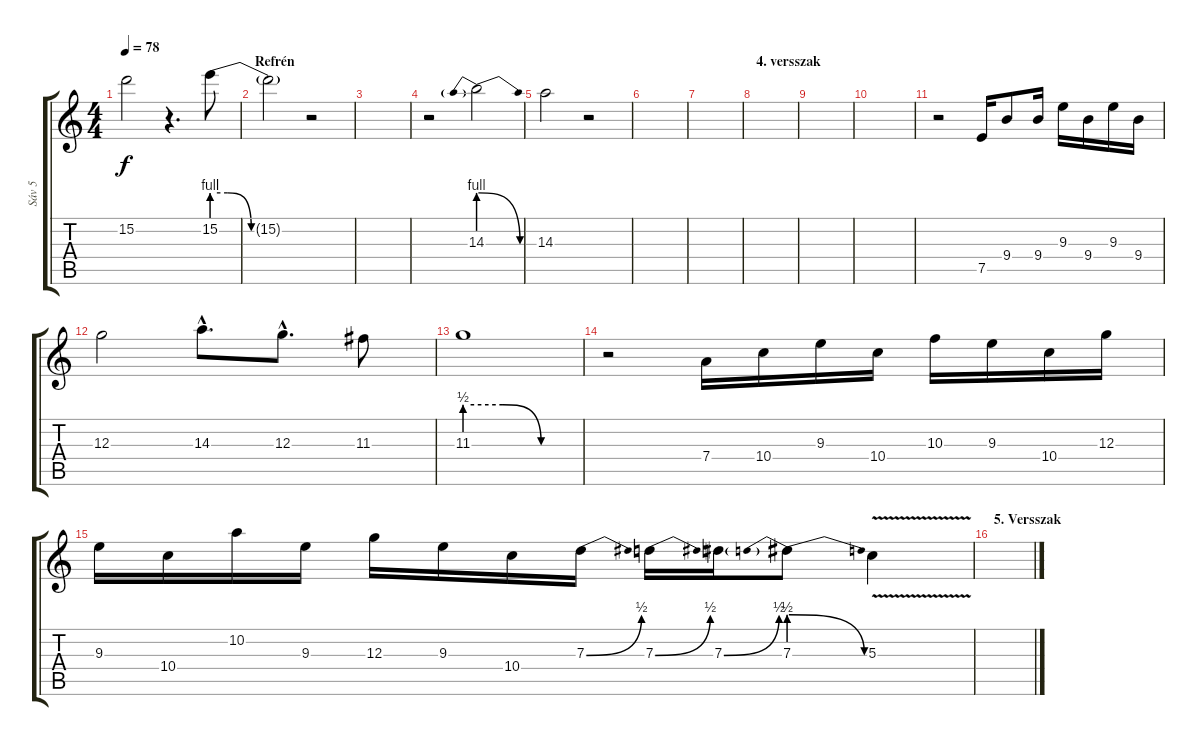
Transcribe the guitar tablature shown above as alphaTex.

\track ("Sáv 5" "Sáv 5") {instrument overdrivenguitar}
\staff {score tabs}
\tuning (E4 B3 G3 D3 A2 E2) {hide}
\ts (4 4)
\tempo 78
\clef g2
\ks c
15.2{t}.2{dy f} r.4{d} 15.2{be (custom 0 4 10 4 25 0 40 0 60 0)}.8 |
\section ("" "Refrén")
15.2{t}.2 r.2 |
|
r.2 14.3{be (prebendrelease 0 4 60 0)}.2{volume 6} |
14.3.2 r.2 |
|
|
\section ("" "4. versszak")
|
|
|
r.2 7.5.16{volume 11 instrument overdrivenguitar} 9.4.8 9.4.16 9.3.16 9.4.16 9.3.16 9.4.16 |
12.3.2 14.3{hac}.8{d} 12.3{hac}.8{d} 11.3.8 |
11.3{be (custom 0 2 20 2 40 0 60 0)}.1 |
r.2 7.4.16 10.4.16 9.3.16 10.4.16 10.3.16 9.3.16 10.4.16 12.3.16 |
9.3.16 10.4.16 10.2.16 9.3.16 12.3.16 9.3.16 10.4.16 7.3{be (bend 0 0 60 2)}.16 7.3{be (bend 0 0 60 2)}.16 7.3{be (bend 0 0 60 2)}.16 7.3{be (prebendrelease 0 2 60 0)}.8 5.3{v}.4 |
\section ("" "5. Versszak")
